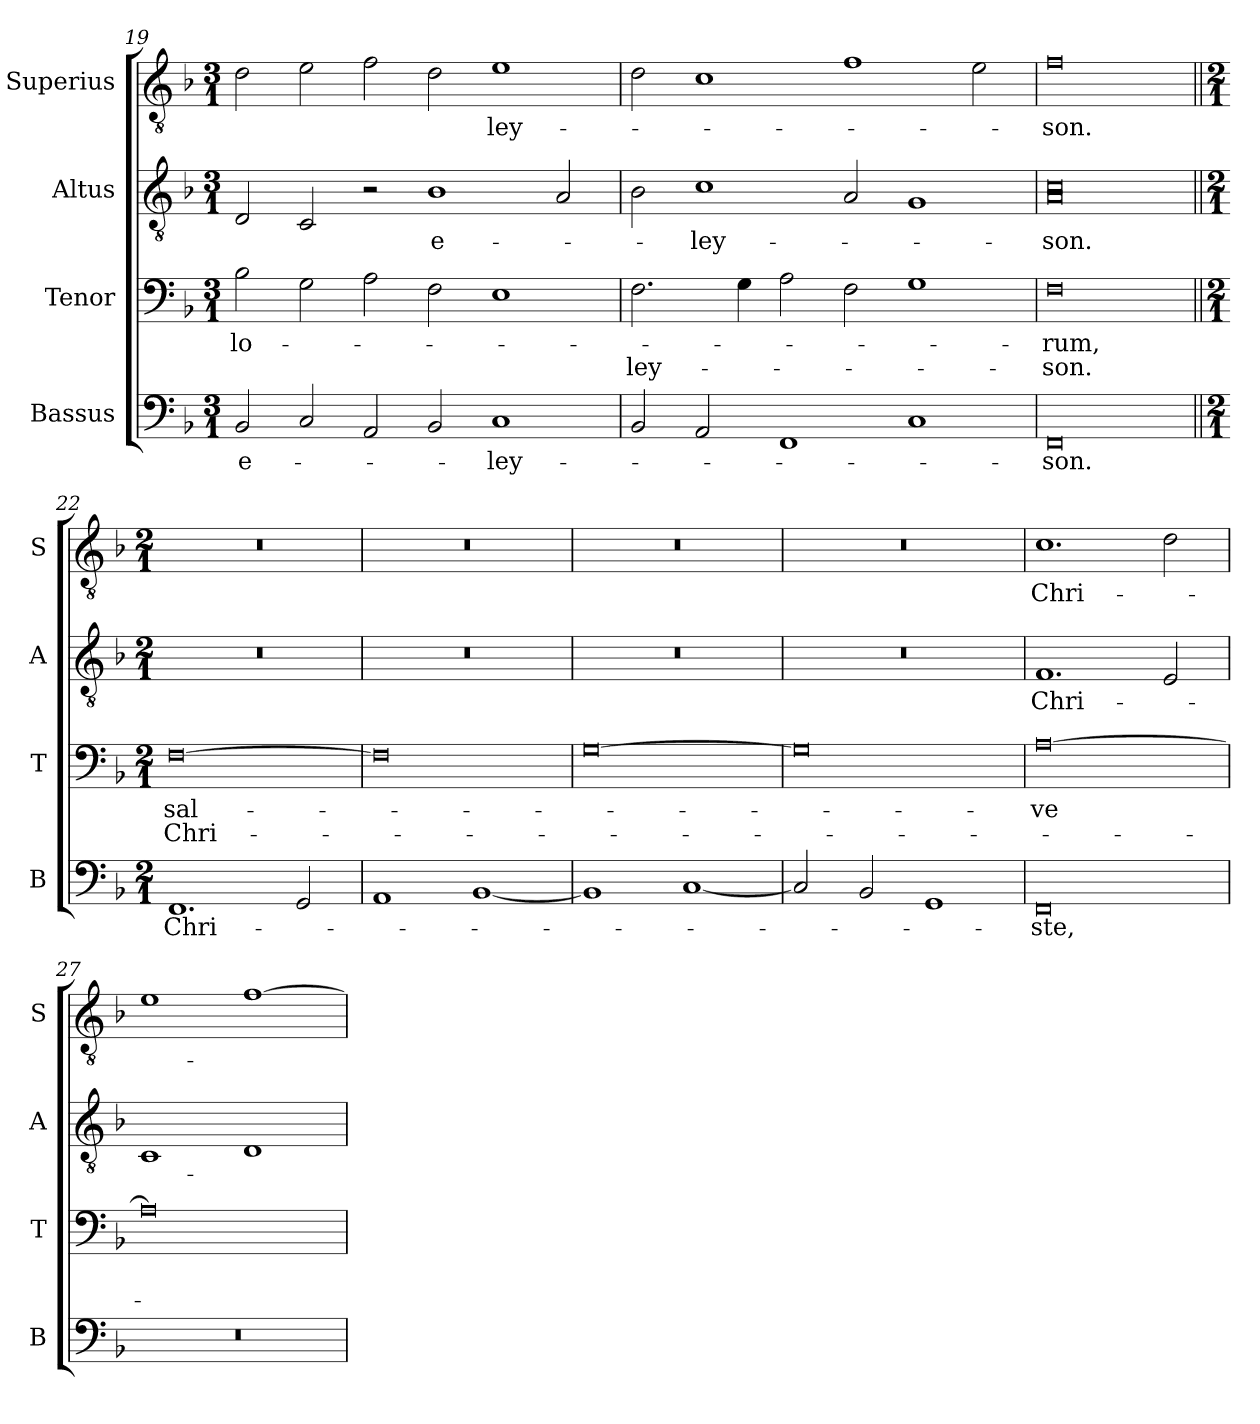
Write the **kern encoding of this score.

**kern	**text	**kern	**text	**text	**kern	**text	**kern	**text
*part4	*part4	*part3	*part3	*part3	*part2	*part2	*part1	*part1
*staff4	*staff4	*staff3	*staff3	*staff3	*staff2	*staff2	*staff1	*staff1
*I"Bassus	*	*I"Tenor	*	*	*I"Altus	*	*I"Superius	*
*I'B	*	*I'T	*	*	*I'A	*	*I'S	*
*clefF4	*	*clefF4	*	*	*clefGv2	*	*clefGv2	*
*k[b-]	*	*k[b-]	*	*	*k[b-]	*	*k[b-]	*
*d:	*	*d:	*	*	*d:	*	*d:	*
*M3/1	*	*M3/1	*	*	*M3/1	*	*M3/1	*
=19	=19	=19	=19	=19	=19	=19	=19	=19
!	!LO:LY:i	!	!	!	!	!	!	!
2BB-	e-	2B-	-lo-	.	2D	.	2d	.
2C	.	2G	.	.	2C	.	2e	.
2AA	.	2A	.	.	2r	.	2f	.
!	!	!	!	!	!	!LO:LY:i	!	!
2BB-	.	2F	.	.	1B-	e-	2d	.
!	!LO:LY:i	!	!	!	!	!	!	!LO:LY:i
1C	-ley-	1E	.	.	.	.	1e	-ley-
.	.	.	.	.	2A	.	.	.
=20	=20	=20	=20	=20	=20	=20	=20	=20
!	!	!	!	!LO:LY:i	!	!	!	!
2BB-	.	2.F	.	-ley-	2B-	.	2d	.
!	!	!	!	!	!	!LO:LY:i	!	!
2AA	.	.	.	.	1c	-ley-	1c	.
.	.	4G	.	.	.	.	.	.
1FF	.	2A	.	.	.	.	.	.
.	.	2F	.	.	2A	.	1f	.
1C	.	1G	.	.	1G	.	.	.
.	.	.	.	.	.	.	2e	.
=21	=21	=21	=21	=21	=21	=21	=21	=21
!	!	!	!	!LO:LY:i	!	!	!	!
*	*	*	*	*	*^	*	*	*
0FF	-son.	0F	-rum,	-son.	0A\	0c/	-son.	0f	-son.
*	*	*	*	*	*v	*v	*	*	*
=22||	=22||	=22||	=22||	=22||	=22||	=22||	=22||	=22||
*M2/1	*	*M2/1	*	*	*M2/1	*	*M2/1	*
*	*	*	*	*	*^	*	*	*
!	!	!	!	!LO:LY:i	!	!	!	!	!
*	*	*	*	*	*v	*v	*	*	*
1.FF	Chri-	[0F	sal-	Chri-	0r	.	0r	.
2GG	.	.	.	.	.	.	.	.
=23	=23	=23	=23	=23	=23	=23	=23	=23
1AA	.	0F]	.	.	0r	.	0r	.
[1BB-	.	.	.	.	.	.	.	.
=24	=24	=24	=24	=24	=24	=24	=24	=24
1BB-]	.	[0G	.	.	0r	.	0r	.
[1C	.	.	.	.	.	.	.	.
=25	=25	=25	=25	=25	=25	=25	=25	=25
2C]	.	0G]	.	.	0r	.	0r	.
2BB-	.	.	.	.	.	.	.	.
1GG	.	.	.	.	.	.	.	.
=26	=26	=26	=26	=26	=26	=26	=26	=26
0FF	-ste,	[0A	-ve	.	1.F	Chri-	1.c	Chri-
.	.	.	.	.	2E	.	2d	.
=27	=27	=27	=27	=27	=27	=27	=27	=27
0r	.	0A]	.	.	1C	.	1e	.
.	.	.	.	.	1D	.	[1f	.
=	=	=	=	=	=	=	=	=
*-	*-	*-	*-	*-	*-	*-	*-	*-
